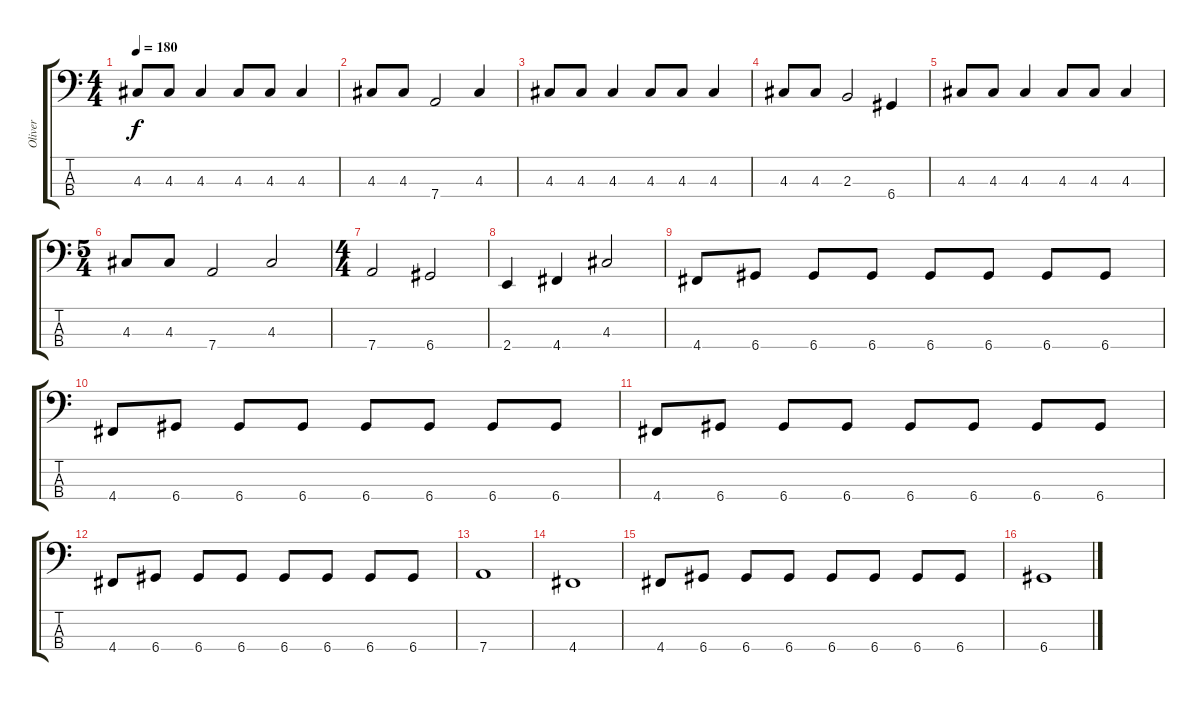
\track ("Oliver" "Oliver") {instrument electricbasspick}
\staff {score tabs}
\tuning (G2 D2 A1 D1) {hide}
\ts (4 4)
\tempo 180
\clef f4
\ks c
4.3.8{dy f} 4.3.8 4.3.4 4.3.8 4.3.8 4.3.4 |
4.3.8 4.3.8 7.4.2 4.3.4 |
4.3.8 4.3.8 4.3.4 4.3.8 4.3.8 4.3.4 |
4.3.8 4.3.8 2.3.2 6.4.4 |
4.3.8 4.3.8 4.3.4 4.3.8 4.3.8 4.3.4 |
\ts (5 4)
4.3.8 4.3.8 7.4.2 4.3.2 |
\ts (4 4)
7.4.2 6.4.2 |
2.4.4 4.4.4 4.3.2 |
4.4.8 6.4.8 6.4.8 6.4.8 6.4.8 6.4.8 6.4.8 6.4.8 |
4.4.8 6.4.8 6.4.8 6.4.8 6.4.8 6.4.8 6.4.8 6.4.8 |
4.4.8 6.4.8 6.4.8 6.4.8 6.4.8 6.4.8 6.4.8 6.4.8 |
4.4.8 6.4.8 6.4.8 6.4.8 6.4.8 6.4.8 6.4.8 6.4.8 |
7.4.1 |
4.4.1 |
4.4.8 6.4.8 6.4.8 6.4.8 6.4.8 6.4.8 6.4.8 6.4.8 |
6.4.1
